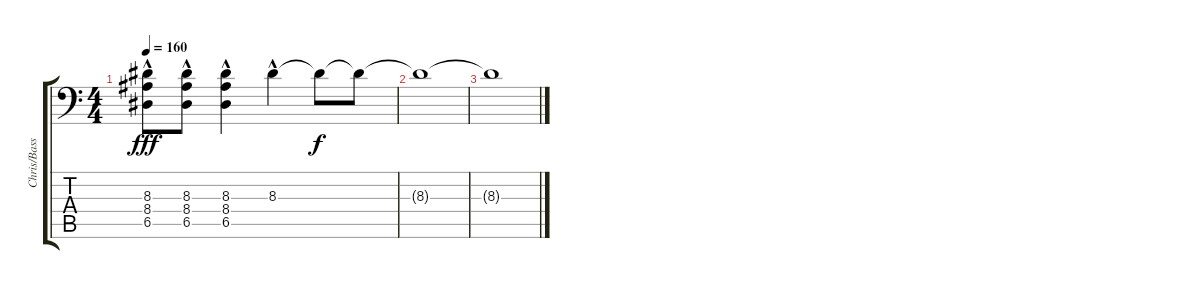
\track ("Chris/Bass" "Chris/Bass") {instrument electricbassfinger}
\staff {score tabs}
\tuning (E3 B2 G2 D2 A1 E1) {hide}
\ts (4 4)
\tempo 160
\clef f4
\ks c
(8.3 8.4 6.5{hac}).8{dy fff} (8.3 8.4 6.5{hac}).8 (8.3 8.4 6.5{hac}).4 8.3{hac}.4 8.3{t}.8{dy f} 8.3{t}.8 |
8.3{t}.1 |
8.3{t}.1
